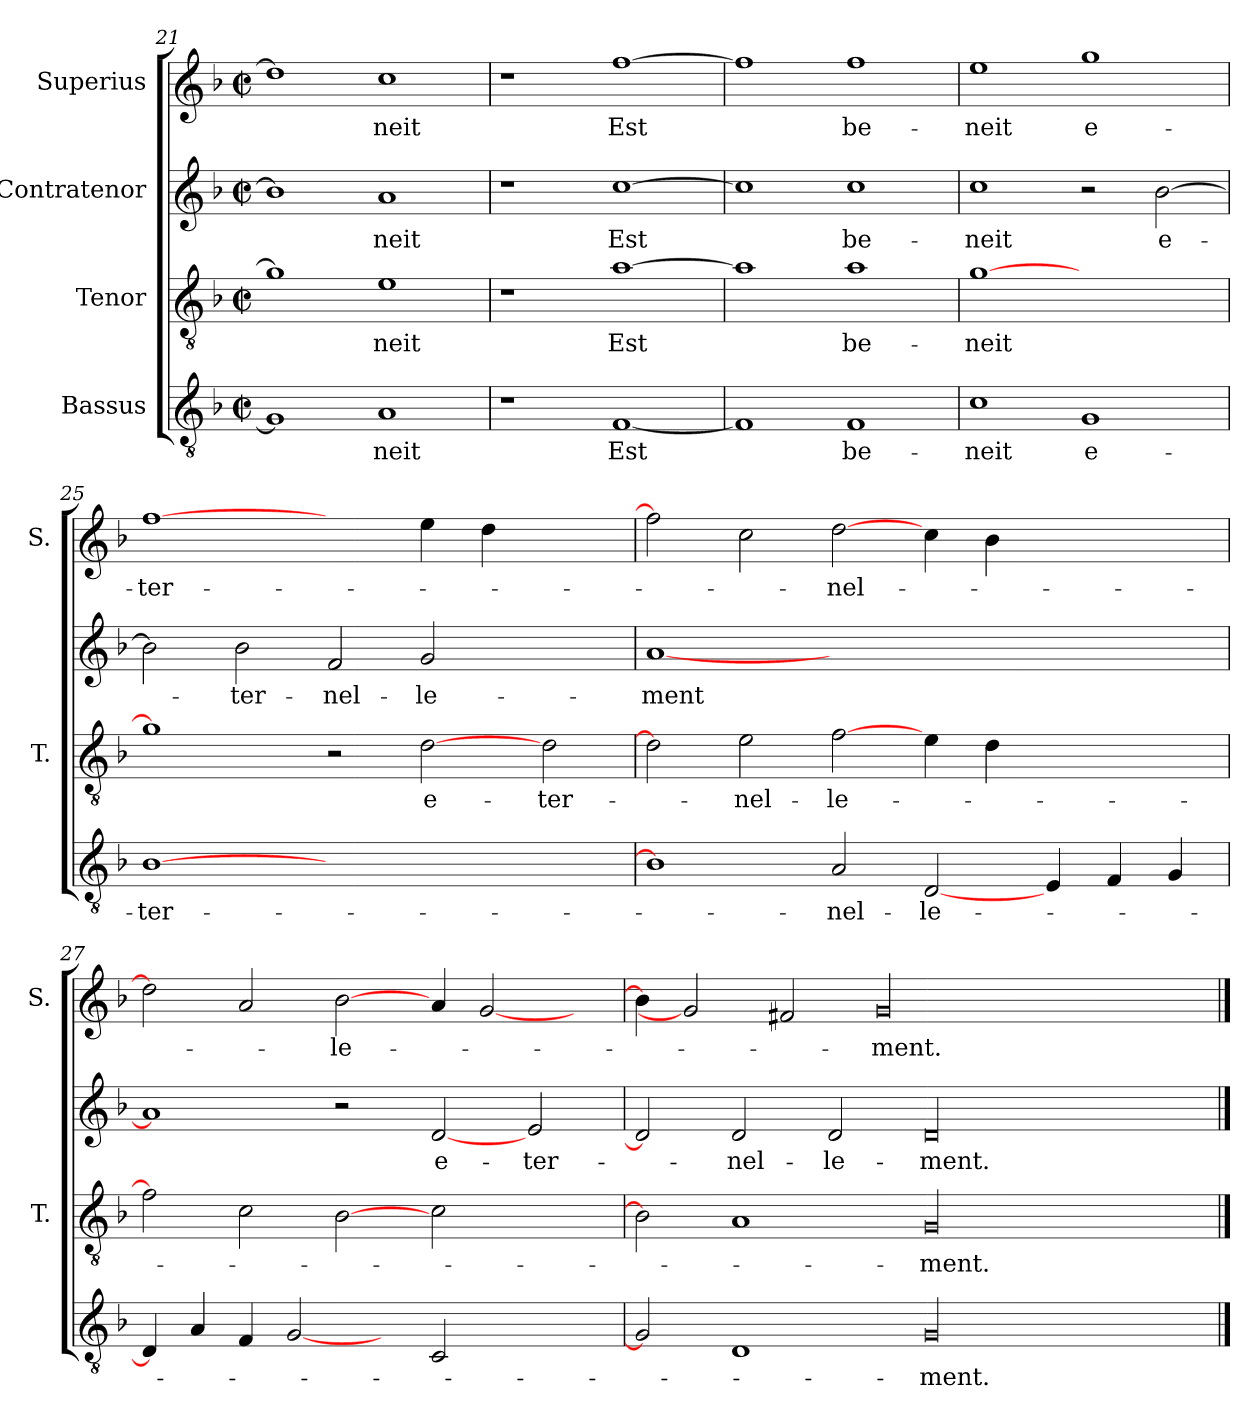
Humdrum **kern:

**kern	**text	**kern	**text	**kern	**text	**kern	**text
*part4	*part4	*part3	*part3	*part2	*part2	*part1	*part1
*staff4	*staff4	*staff3	*staff3	*staff2	*staff2	*staff1	*staff1
*I"Bassus	*	*I"Tenor	*	*I"Contratenor	*	*I"Superius	*
*	*	*I'T.	*	*	*	*I'S.	*
*clefGv2	*	*clefGv2	*	*clefG2	*	*clefG2	*
*k[b-]	*	*k[b-]	*	*k[b-]	*	*k[b-]	*
*F:	*	*F:	*	*F:	*	*F:	*
*M2/2	*	*M2/2	*	*M2/2	*	*M2/2	*
*met(c|)	*	*met(c|)	*	*met(c|)	*	*met(c|)	*
=21	=21	=21	=21	=21	=21	=21	=21
1G/]	.	1g\]	.	1b-\]	.	1dd\]	.
1A/	-neit	1e\	-neit	1a/	-neit	1cc\	-neit
=22	=22	=22	=22	=22	=22	=22	=22
1r	.	1r	.	1r	.	1r	.
[1F/	Est	[1a\	Est	[1cc\	Est	[1ff\	Est
=23	=23	=23	=23	=23	=23	=23	=23
1F/]	.	1a\]	.	1cc\]	.	1ff\]	.
1F/	be-	1a\	be-	1cc\	be-	1ff\	be-
!!LO:LB:g=z
=24	=24	=24	=24	=24	=24	=24	=24
1c\	-neit	[1g\	-neit	1cc\	-neit	1ee\	-neit
1G/	e-	1ryy	.	2r	.	1gg\	e-
.	.	.	.	[2b-\	e-	.	.
=25	=25	=25	=25	=25	=25	=25	=25
[1B-\	-ter-	1g\]	.	2b-\]	.	[1ff\	-ter-
.	.	.	.	2b-\	-ter-	.	.
1.ryy	.	2r	.	2f/	-nel-	2ryy	.
.	.	[2d\	e-	2g/	-le-	4ee\	.
.	.	.	.	.	.	4dd\	.
.	.	2d\	-ter-	2ryy	.	2ryy	.
=26	=26	=26	=26	=26	=26	=26	=26
1B-\]	.	2d\]	.	[1a/	-ment	2ff\]	.
.	.	2e\	-nel-	.	.	2cc\	.
2A/	-nel-	[2f\	-le-	1..ryy	.	[2dd\	-nel-
[2D/	-le-	4e\	.	.	.	4cc\	.
.	.	4d\	.	.	.	4b-\	.
4E/	.	2.ryy	.	.	.	2.ryy	.
4F/	.	.	.	.	.	.	.
4G/	.	.	.	.	.	.	.
=27	=27	=27	=27	=27	=27	=27	=27
4D/]	.	2f\]	.	1a/]	.	2dd\]	.
4A/	.	.	.	.	.	.	.
4F/	.	2c\	.	.	.	2a/	.
[2G/	.	.	.	.	.	.	.
.	.	[2B-\	.	2r	.	[2b-\	-le-
4ryy	.	.	.	.	.	.	.
2C/	.	2c\	.	[2d/	e-	4a/	.
.	.	.	.	.	.	[2g/	.
2ryy	.	2ryy	.	2e/	-ter-	.	.
.	.	.	.	.	.	4ryy	.
=28	=28	=28	=28	=28	=28	=28	=28
2G/]	.	2B-\]	.	2d/]	.	4b-\]	.
.	.	.	.	.	.	2g/]	.
1D/	.	1A/	.	2d/	-nel-	.	.
.	.	.	.	.	.	2f#X/	.
.	.	.	.	2d/	-le-	.	.
.	.	.	.	.	.	00g/	-ment.
00G/	-ment.	00G/	-ment.	00d/	-ment.	.	.
.	.	.	.	.	.	4ryy	.
==	==	==	==	==	==	==	==
*-	*-	*-	*-	*-	*-	*-	*-
